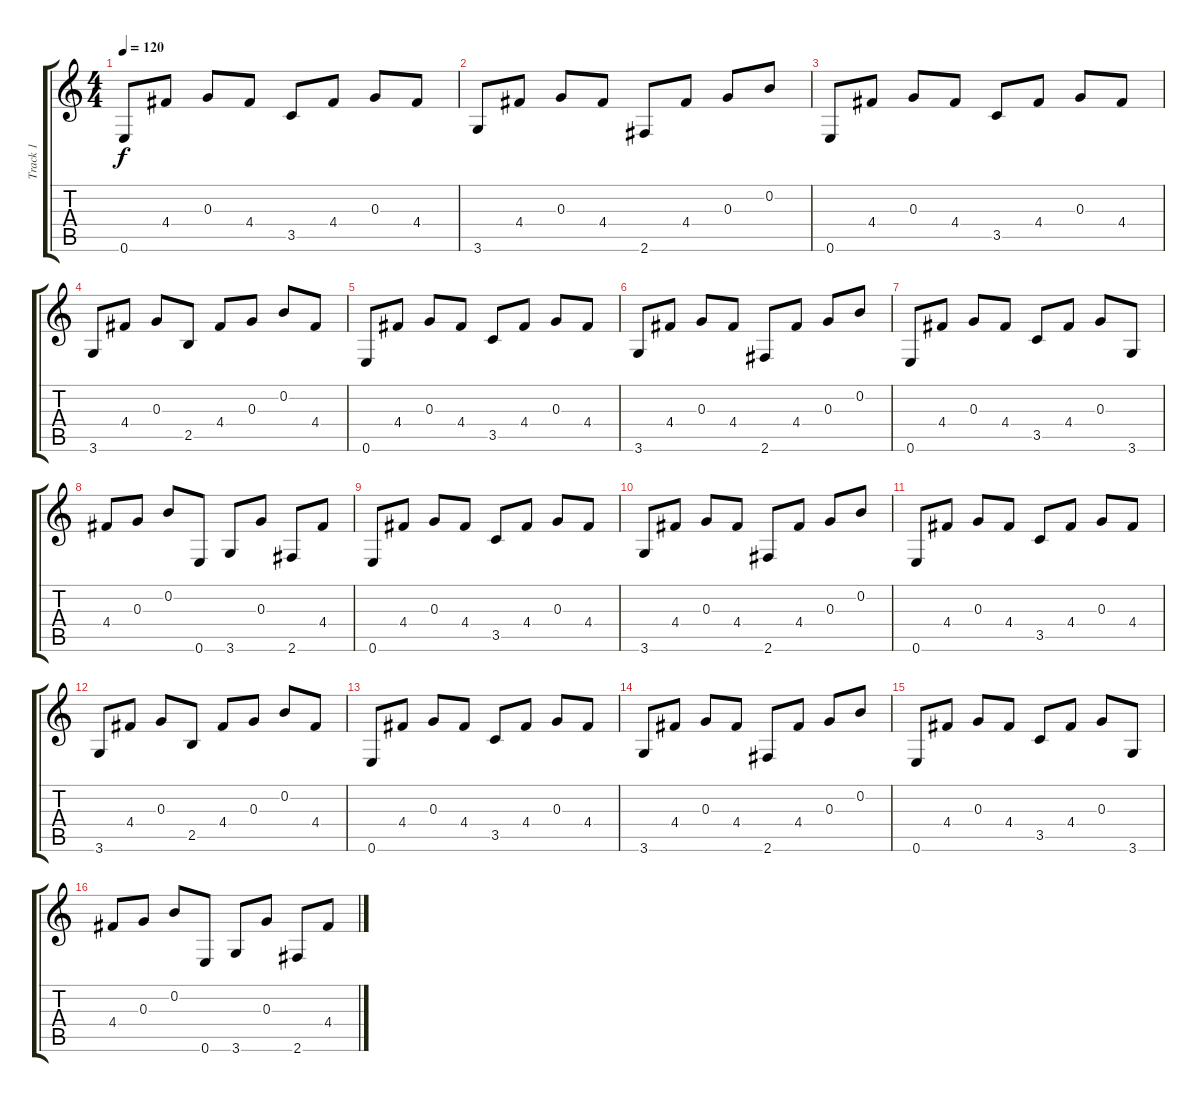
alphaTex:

\track ("Track 1" "Track 1") {instrument acousticguitarsteel}
\staff {score tabs}
\tuning (E4 B3 G3 D3 A2 E2) {hide}
\ts (4 4)
\tempo 120
\clef g2
\ks c
0.6.8{dy f instrument acousticguitarsteel} 4.4.8 0.3.8 4.4.8 3.5.8 4.4.8 0.3.8 4.4.8 |
3.6.8 4.4.8 0.3.8 4.4.8 2.6.8 4.4.8 0.3.8 0.2.8 |
0.6.8 4.4.8 0.3.8 4.4.8 3.5.8 4.4.8 0.3.8 4.4.8 |
3.6.8 4.4.8 0.3.8 2.5.8 4.4.8 0.3.8 0.2.8 4.4.8 |
0.6.8 4.4.8 0.3.8 4.4.8 3.5.8 4.4.8 0.3.8 4.4.8 |
3.6.8 4.4.8 0.3.8 4.4.8 2.6.8 4.4.8 0.3.8 0.2.8 |
0.6.8 4.4.8 0.3.8 4.4.8 3.5.8 4.4.8 0.3.8 3.6.8 |
4.4.8 0.3.8 0.2.8 0.6.8 3.6.8 0.3.8 2.6.8 4.4.8 |
0.6.8 4.4.8 0.3.8 4.4.8 3.5.8 4.4.8 0.3.8 4.4.8 |
3.6.8 4.4.8 0.3.8 4.4.8 2.6.8 4.4.8 0.3.8 0.2.8 |
0.6.8 4.4.8 0.3.8 4.4.8 3.5.8 4.4.8 0.3.8 4.4.8 |
3.6.8 4.4.8 0.3.8 2.5.8 4.4.8 0.3.8 0.2.8 4.4.8 |
0.6.8 4.4.8 0.3.8 4.4.8 3.5.8 4.4.8 0.3.8 4.4.8 |
3.6.8 4.4.8 0.3.8 4.4.8 2.6.8 4.4.8 0.3.8 0.2.8 |
0.6.8 4.4.8 0.3.8 4.4.8 3.5.8 4.4.8 0.3.8 3.6.8 |
4.4.8 0.3.8 0.2.8 0.6.8 3.6.8 0.3.8 2.6.8 4.4.8
